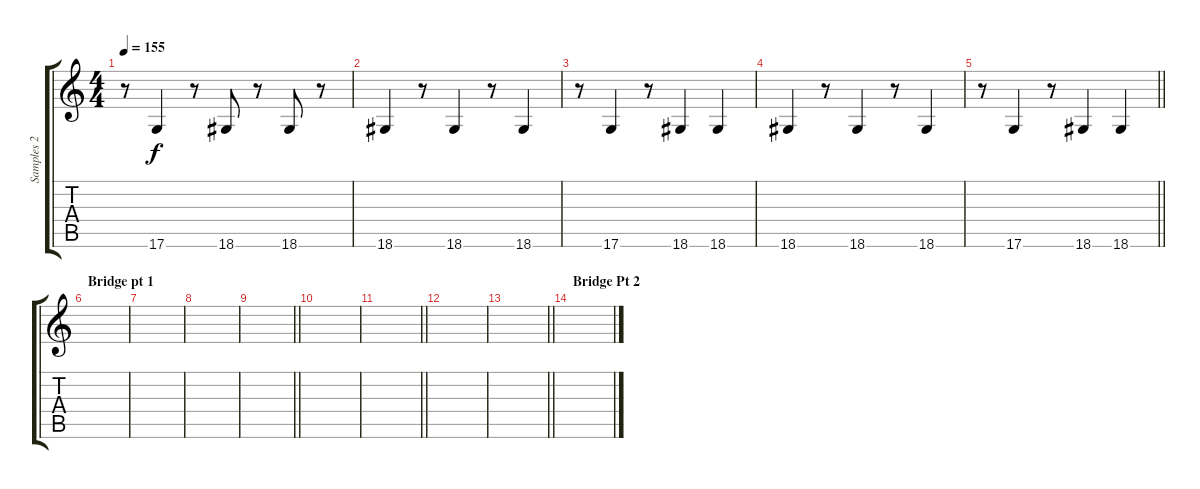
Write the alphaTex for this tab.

\track ("Samples 2" "Samples 2") {instrument gunshot}
\staff {score tabs}
\tuning (E4 B3 G3 D3 A2 D2) {hide}
\ts (4 4)
\tempo 155
\clef g2
\ks c
r.8{dy f} 17.6.4 r.8 18.6.8 r.8 18.6.8 r.8 |
18.6.4 r.8 18.6.4 r.8 18.6.4 |
r.8 17.6.4 r.8 18.6.4 18.6.4 |
18.6.4 r.8 18.6.4 r.8 18.6.4 |
\barLineRight lightlight
r.8 17.6.4 r.8 18.6.4 18.6.4 |
\section ("" "Bridge pt 1")
|
|
|
\barLineRight lightlight
|
|
\barLineRight lightlight
|
|
\barLineRight lightlight
|
\section ("" "Bridge Pt 2")
